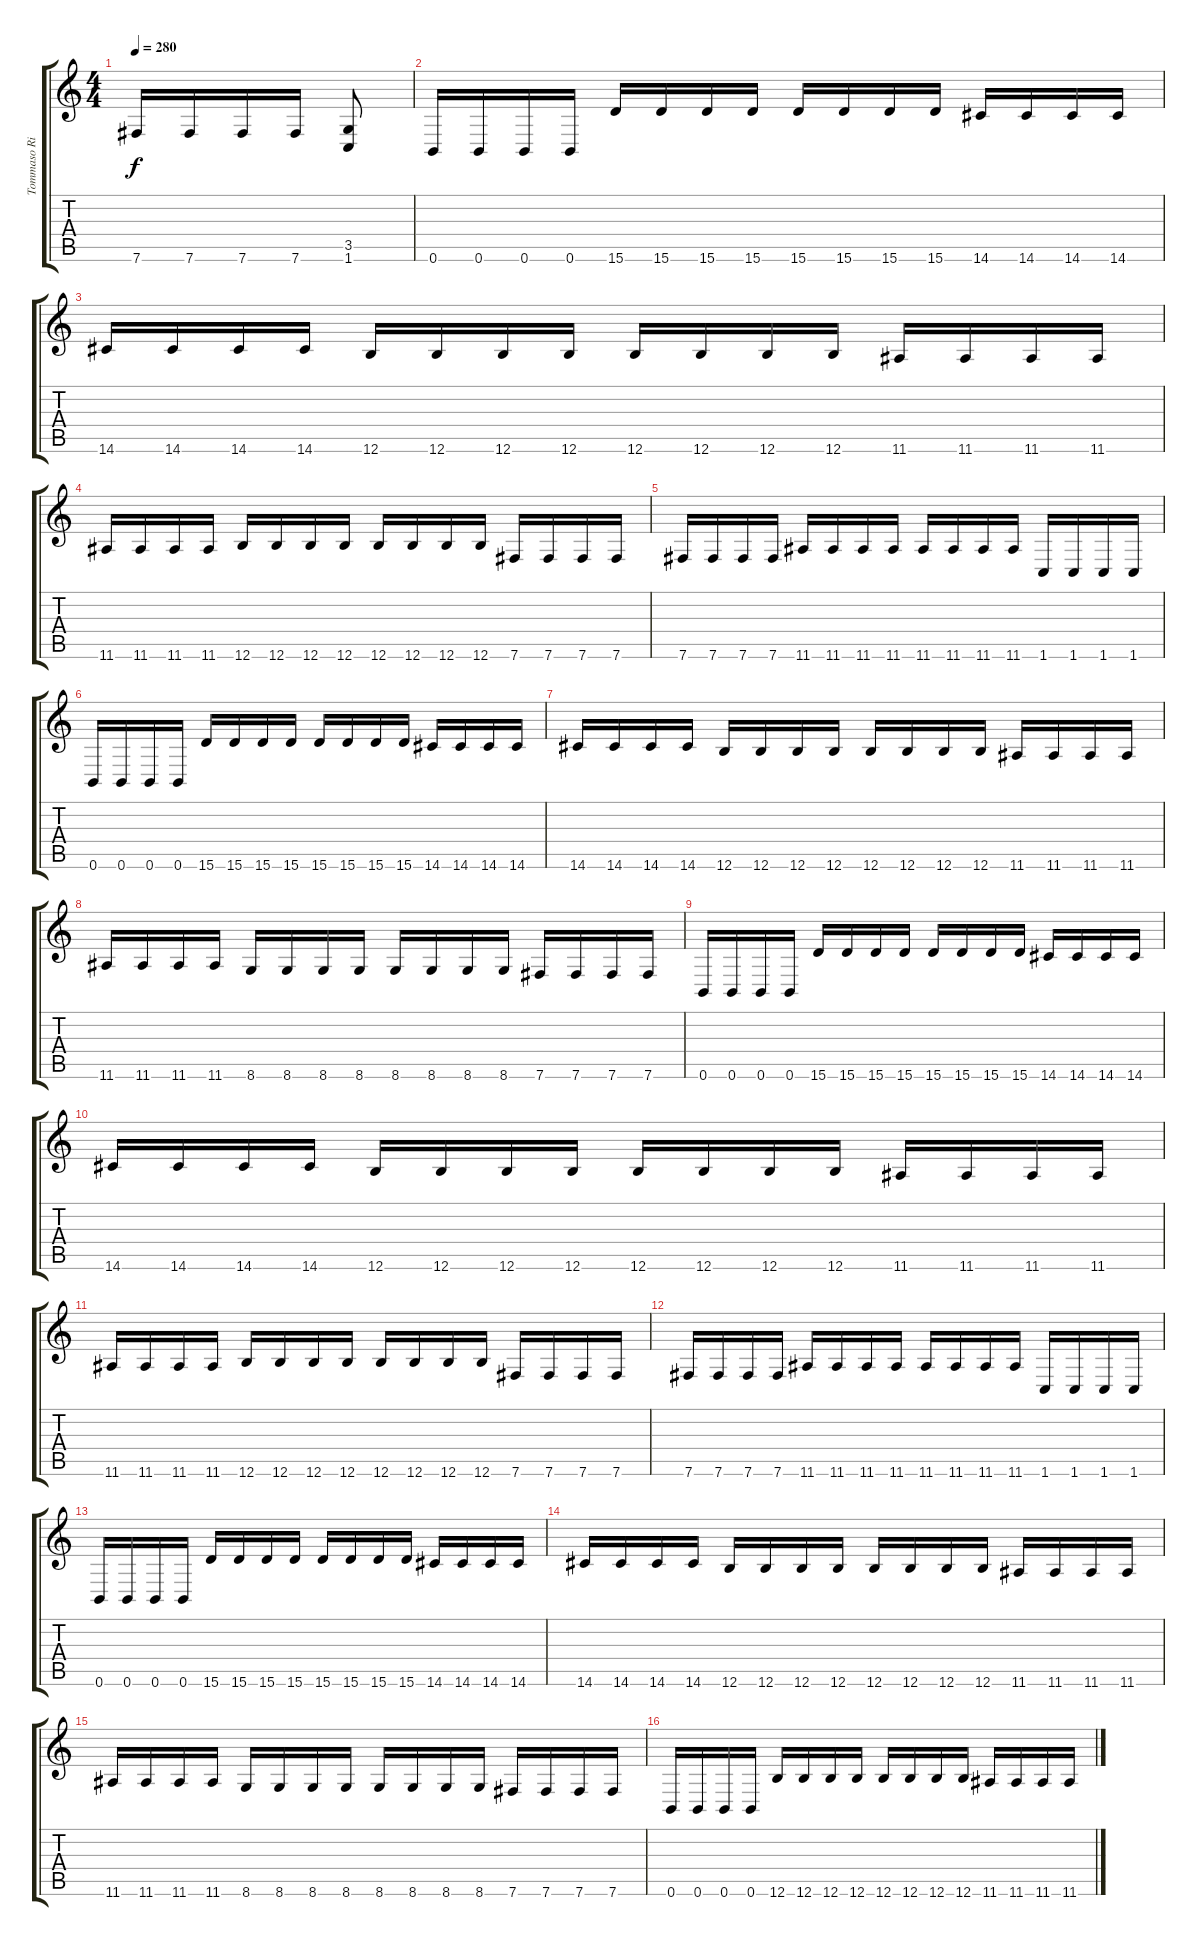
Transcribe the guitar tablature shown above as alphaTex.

\track ("Tommaso Riccardi" "Tommaso Ri") {instrument overdrivenguitar}
\staff {score tabs}
\tuning (B3 Gb3 D3 A2 E2 B1) {hide}
\ts (4 4)
\tempo 280
\clef g2
\ks c
7.6.16{dy f} 7.6.16 7.6.16 7.6.16 (3.5 1.6).8 |
0.6.16 0.6.16 0.6.16 0.6.16 15.6.16 15.6.16 15.6.16 15.6.16 15.6.16 15.6.16 15.6.16 15.6.16 14.6.16 14.6.16 14.6.16 14.6.16 |
14.6.16 14.6.16 14.6.16 14.6.16 12.6.16 12.6.16 12.6.16 12.6.16 12.6.16 12.6.16 12.6.16 12.6.16 11.6.16 11.6.16 11.6.16 11.6.16 |
11.6.16 11.6.16 11.6.16 11.6.16 12.6.16 12.6.16 12.6.16 12.6.16 12.6.16 12.6.16 12.6.16 12.6.16 7.6.16 7.6.16 7.6.16 7.6.16 |
7.6.16 7.6.16 7.6.16 7.6.16 11.6.16 11.6.16 11.6.16 11.6.16 11.6.16 11.6.16 11.6.16 11.6.16 1.6.16 1.6.16 1.6.16 1.6.16 |
0.6.16 0.6.16 0.6.16 0.6.16 15.6.16 15.6.16 15.6.16 15.6.16 15.6.16 15.6.16 15.6.16 15.6.16 14.6.16 14.6.16 14.6.16 14.6.16 |
14.6.16 14.6.16 14.6.16 14.6.16 12.6.16 12.6.16 12.6.16 12.6.16 12.6.16 12.6.16 12.6.16 12.6.16 11.6.16 11.6.16 11.6.16 11.6.16 |
11.6.16 11.6.16 11.6.16 11.6.16 8.6.16 8.6.16 8.6.16 8.6.16 8.6.16 8.6.16 8.6.16 8.6.16 7.6.16 7.6.16 7.6.16 7.6.16 |
0.6.16 0.6.16 0.6.16 0.6.16 15.6.16 15.6.16 15.6.16 15.6.16 15.6.16 15.6.16 15.6.16 15.6.16 14.6.16 14.6.16 14.6.16 14.6.16 |
14.6.16 14.6.16 14.6.16 14.6.16 12.6.16 12.6.16 12.6.16 12.6.16 12.6.16 12.6.16 12.6.16 12.6.16 11.6.16 11.6.16 11.6.16 11.6.16 |
11.6.16 11.6.16 11.6.16 11.6.16 12.6.16 12.6.16 12.6.16 12.6.16 12.6.16 12.6.16 12.6.16 12.6.16 7.6.16 7.6.16 7.6.16 7.6.16 |
7.6.16 7.6.16 7.6.16 7.6.16 11.6.16 11.6.16 11.6.16 11.6.16 11.6.16 11.6.16 11.6.16 11.6.16 1.6.16 1.6.16 1.6.16 1.6.16 |
0.6.16 0.6.16 0.6.16 0.6.16 15.6.16 15.6.16 15.6.16 15.6.16 15.6.16 15.6.16 15.6.16 15.6.16 14.6.16 14.6.16 14.6.16 14.6.16 |
14.6.16 14.6.16 14.6.16 14.6.16 12.6.16 12.6.16 12.6.16 12.6.16 12.6.16 12.6.16 12.6.16 12.6.16 11.6.16 11.6.16 11.6.16 11.6.16 |
11.6.16 11.6.16 11.6.16 11.6.16 8.6.16 8.6.16 8.6.16 8.6.16 8.6.16 8.6.16 8.6.16 8.6.16 7.6.16 7.6.16 7.6.16 7.6.16 |
0.6.16 0.6.16 0.6.16 0.6.16 12.6.16 12.6.16 12.6.16 12.6.16 12.6.16 12.6.16 12.6.16 12.6.16 11.6.16 11.6.16 11.6.16 11.6.16
